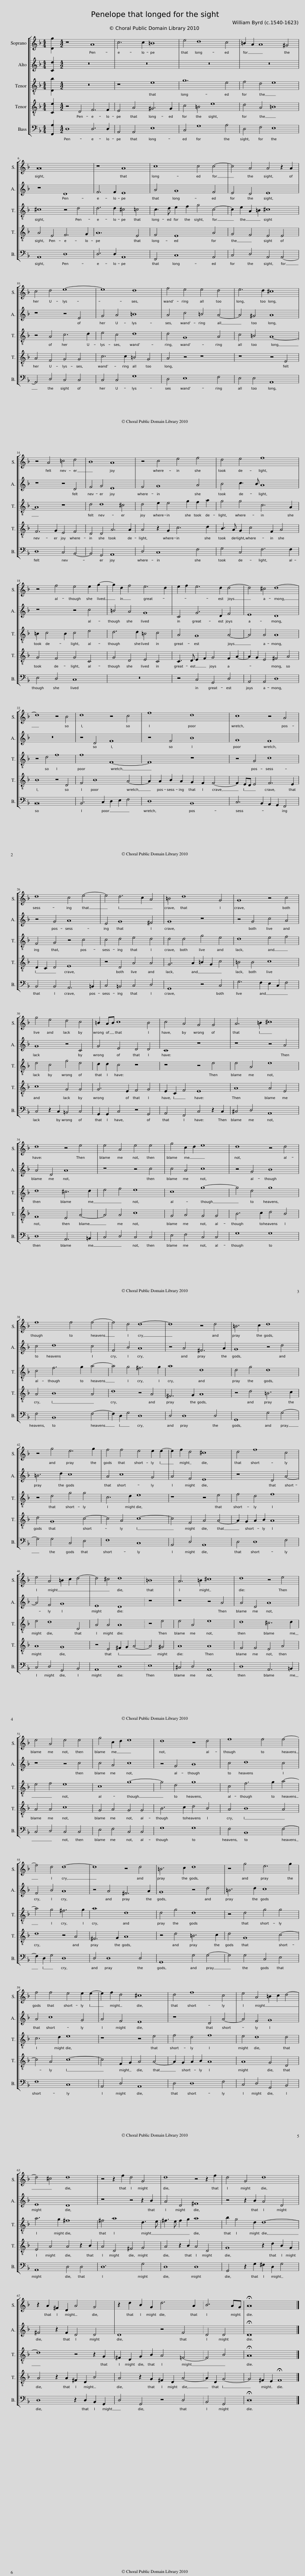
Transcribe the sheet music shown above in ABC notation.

X:1
%%score [ 1 2 3 4 5 ]
L:1/8
M:4/4
I:linebreak $
K:F
V:1 treble
V:2 treble
V:3 treble-8 transpose=-12
V:4 treble-8 transpose=-12
V:5 bass
V:1
 [Dg]2 |[M:4/2] z8 A8 | c6 c2 =B8 | e4 d8 c4 | =B2 A2 A8 ^G4 |$ %5
 A16 | z8 A8 | c8 c4 c4- | c4 A4 A4 z2 A2 |$ c4 d4 e8- | %10
 e8 d8 | f4 e4 e4 d4 | e6 d2 ^c8 |$ z4 A4 =c4 d4 | B8 A8 | %15
 z4 c4 e4 f4 | d4 e4 f8 |$ z4 f4 e4 e2 g2- | g2 d2 f4 e6 d2 | e2 f2 e6 d2 d4- | %20
 d4 ^c4 d8- |$ d8 z4 B4 | d8 z4 c4 | f8 d8 | c8 z4 A4 |$ %25
 d8 c4 e4- | e4 d6 c2 A4 | =B4 d8 G4 | G8 z4 c4 |$ g4 e4 d4 c4 | %30
 =B2 AB c8 B4 | c4 A4 G4 G4 | A6 =B2 ^c8 |$ d8 z4 e4 | e4 A4 e4 e4 | %35
 g4 c2 d2 e8 | d8 z4 d4 |$ f8 f4 f4- | f4 d4 d8- | d8 z4 d4 | %40
 =B6 c2 d8 |$ z4 g4 e6 g2 | f4 f4 e4 e2 e2- | e2 f2 d4 ^c8 | d4 f8 c4 |$ %45
 e4 A4 =B2 c2 d4- | d4 ^c4 d8 | =B8 | A6 =B2 ^c8 | d8 z4 e4 |$ %50
 e4 A4 e4 e4 | g4 c2 d2 e8 | d8 z4 d4 | f8 f4 f4- |$ f4 d4 d8- | %55
 d8 z4 d4 | =B6 c2 d8 | z4 g4 e6 g2 |$ f4 f4 e4 e2 e2- | e2 f2 d4 ^c8 | %60
 d4 f8 c4 | e4 A4 =B2 c2 d4- |$ d4 ^c4 d8 | z4 z2 f2 d4 G4 | d8 z4 z2 f2 | %65
 d4 G4 d8 |$ z2 A2 ^F2 D2 A4 G4 | z2 d2 B2 G2 d6 A2 | B6 AG | !fermata!A16 |] %70
V:2
 [Cd]2 |[M:4/2] z16 | z16 | z16 | z16 |$ %5
 z8 D8 | F6 F2 E8 | A4 G8 F4 | E4 D4 E8 |$ z8 z4 E4 | %10
 G4 A4 =B8 | A4 c4 =B4 A4- | A4 ^G4 A8 |$ z8 z4 D4 | F4 G4 E8 | %15
 F4 G8 A4 | B4 c3 B A8 |$ z8 z4 c4 | =B4 A4 G8 | C4 G6 D2 F4 | %20
 E8 D8 |$ z16 | z4 D4 F8 | z4 F4 B8 | G8 F8 |$ %25
 z4 G4 A8 | E4 G8 ^F4 | G8 z8 | z4 G4 c4 A4 |$ G8 z4 C4 | %30
 G4 E4 D4 D4 | C8 z8 | z8 z4 A4 |$ A4 D4 A8 | z8 z4 c4 | %35
 c4 A4 c8 | z4 G4 B8 |$ c4 d8 c4 | F4 B4 A8 | z4 A4 ^F6 A2 | %40
 G8 z4 d4 |$ =B6 d2 c8 | A4 c8 G4 | A4 F4 E8 | z8 D4 A4- |$ %45
 A4 F4 G8 | E8 D8 | z8 | z8 z4 A4 | A4 D4 A8 |$ %50
 z8 z4 c4 | c4 A4 c8 | z4 G4 B8 | c4 d8 c4 |$ F4 B4 A8 | %55
 z4 A4 ^F6 A2 | G8 z4 d4 | =B6 d2 c8 |$ A4 c8 G4 | A4 F4 E8 | %60
 z8 D4 A4- | A4 F4 G8 |$ E8 D8 | z8 z4 z2 B2 | A4 D4 ^F8 | %65
 z4 z2 B2 A4 D4 |$ ^F4 z2 F2 D4 D4 | D8 z4 F4 | D4 D4 | !fermata!D16 |] %70
V:3
 [Db]2 |[M:4/2] z16 | z8 e8 | g12 e4 | f4 d4 e8 |$ %5
 ^c8 z4 d4 | d6 d2 ^c4 =c4 | c3 d e2 f2 g4 c4- | c2 e2 A2 =B2 ^c8 |$ z4 A4 c6 d2 | %10
 e4 c4 d8 | d4 G8 A4 | c4 =B4 A8- |$ A8 z8 | d4 d8 ^c4 | %15
 d4 e2 e4 g2 f2 a2 | g4 g4 c6 A2 |$ =B2 c4 B2 c4 e4 | d6 d2 =B4 c4 | A4 G8 A4- | %20
 A4 A4 A8 |$ z4 d4 f8 | f8 F8- | F8 z8 | z4 G4 c8 |$ %25
 F4 G4 z4 c4 | c4 d4 e4 d4 | d4 d4 g4 e4 | d8 e4 f4 |$ e4 c4 g4 e4 | %30
 d2 d2 c4 z8 | z8 z4 e4 | e4 A4 e8 |$ d8 ^c6 d2 | e4 f4 e8 | %35
 c8 g8- | g4 d4 g8 |$ c4 f6 g2 a4- | a4 g4 ^f6 g2 | a8 d8 | %40
 d4 g4 d8 |$ z4 d4 g4 g4 | c6 d2 e8 | z8 z4 e4 | f4 d4 f8 |$ %45
 e4 d8 D4 | A4 A4 A8 | z4 e4 | e4 A4 e8 | d8 ^c6 d2 |$ %50
 e4 f4 e8 | c8 g8- | g4 d4 g8 | c4 f6 g2 a4- |$ a4 g4 ^f6 g2 | %55
 a8 d8 | d4 g4 d8 | z4 d4 g4 g4 |$ c6 d2 e8 | z8 z4 e4 | %60
 f4 d4 f8 | e4 d8 d4 |$ a6 g2 ^f8 | ^f4 a8 d3 e | ^f3 e f2 g2 a8 | %65
 b2 g4 d2 d8- |$ d8 z4 z2 G2 | ^F2 D2 G2 B2 A4 =F4- | F4 B4 | !fermata!A16 |] %70
V:4
 [Ce]2 |[M:4/2] z4 D4 F6 F2 | E4 A4 ^G6 G2 | c4 =B4 e8 | d4 A4 =B8 |$ %5
 A4 E4 F6 G2 | A12 E4 | F4 E8 A4 | G4 F4 E4 E4 |$ A4 F4 G4 G4 | %10
 c6 c2 =B4 G4 | A4 z4 z8 | z8 z4 E4 |$ F6 G2 E4 F4 | D4 D4 A6 A2 | %15
 A4 z2 G2 c6 d2 | B3 A G2 c4 F2 A4 |$ G4 F4 G4 C4 | G4 D4 E4 C4 | C3 D E2 F2 G4 F2 A2- | %20
 A2 G2 E4 ^F4 A4 |$ B8 z4 D4 | F4 B8 A4- | A2 A2 B2 A2 G2 F2 F4- | F2 ED E4 F6 E2 |$ %25
 D2 C2 D4 E8 | z4 D4 A4 A4 | G6 A2 =B2 G2 c4 | =B4 B4 c8 |$ c8 G4 G4 | %30
 G6 E2 F4 G4 | E2 C2 F4 E8 | A8 A4 E4 |$ F8 E4 A4- | A4 A4 c8 | %35
 G4 A4 G4 G4 | B6 c2 d4 B4 |$ A4 B8 A4 | d8 z4 A4 | ^F6 G2 A8 | %40
 z4 d4 =B6 c2 |$ d4 G8 c4- | c4 A4 c8- | c4 F4 A4 A4- | A2 G2 A2 B2 A8 |$ %45
 A8 G8 | z4 E4 ^F2 G2 A4- | A4 ^G4 | A8 A8 | F4 F4 E4 A4 |$ %50
 A4 A4 c8 | G4 A4 G4 G4 | B6 c2 d4 B4 | A4 B8 A4 |$ d8 z4 A4 | %55
 ^F6 G2 A8 | z4 d4 =B6 c2 | d4 G8 c4- |$ c4 A4 c8- | c4 F2 G2 A4 A4- | %60
 A2 G2 A2 B2 A8 | A8 G4 D4 |$ E4 A4 A4 z2 B2 | A4 D4 ^F4 G4 | A4 z2 B2 A4 D4 | %65
 G8 z2 d2 B2 G2 |$ A4 z2 A2 ^F2 D2 B4 | A4 z2 G2 ^F2 D2 A4- | A2 D2 G4- | G4 ^F2 E2 !fermata!F8 |] %70
V:5
 [F,,A,]2 |[M:4/2] D,8 D,6 D,2 | A,,4 A,,4 E,8 | C,4 G,8 A,4 | D,4 F,4 E,8 |$ %5
 A,,8 D,8 | D,6 D,2 A,,8 | F,,4 C,8 A,,4 | C,4 D,4 A,,4 A,,4- |$ A,,4 D,4 C,4 C,4 | %10
 C,4 C,4 G,8 | D,4 E,8 F,4 | E,4 E,4 A,,8 |$ D,8 C,4 B,,4- | B,,4 G,,4 A,,8 | %15
 D,4 C,8 F,4 | G,4 C,4 F,6 F,2 |$ E,4 D,4 C,8 | z16 | z4 C,4 G,,4 D,4 | %20
 A,,4 A,,4 D,8 |$ B,,16 | B,,6 C,2 D,2 E,2 F,4 | D,8 B,,8 | C,6 B,,2 A,,2 G,,2 F,,4 |$ %25
 B,,4 B,,4 A,,6 =B,,2 | C,4 =B,,4 C,4 D,4 | G,,8 z4 C,4 | G,6 F,2 E,2 C,2 F,4 |$ C,4 z2 C,2 =B,,4 C,4 | %30
 G,,2 G,,2 C,4 z4 G,,4 | A,,4 F,,4 C,4 z2 C,2 | ^C,4 D,4 A,,8 |$ D,8 A,,6 =B,,2 | C,4 D,4 C,4 C,4 | %35
 E,4 F,4 C,4 C,4 | G,8 G,8 |$ F,4 B,,8 F,4- | F,2 D,2 G,4 D,8 | D,4 D,8 D,4 | %40
 G,,8 G,4 G,4- |$ G,4 G,4 C,4 E,4 | F,8 C,8 | A,,4 D,4 A,,8 | D,4 D,8 F,4 |$ %45
 C,4 D,4 G,,4 B,,4 | A,,8 D,8 | E,8 | ^C,4 D,4 A,,8 | D,8 A,,6 =B,,2 |$ %50
 C,4 D,4 C,4 C,4 | E,4 F,4 C,4 C,4 | G,8 G,8 | F,4 B,,8 F,4- |$ F,2 D,2 G,4 D,8 | %55
 D,4 D,8 D,4 | G,,8 G,4 G,4- | G,4 G,4 C,4 E,4 |$ F,8 C,8 | A,,4 D,4 A,,8 | %60
 D,4 D,8 F,4 | C,4 D,4 G,,4 B,,4 |$ A,,8 D,4 D,4 | D,12 G,4 | D,8 D,8 | %65
 G,,4 z2 G,2 ^F,2 D,2 G,4 |$ D,8 z2 D,2 B,,2 G,,2 | D,4 G,,4 z4 D,4 | B,,4 G,,4 | !fermata!D,16 |] %70
